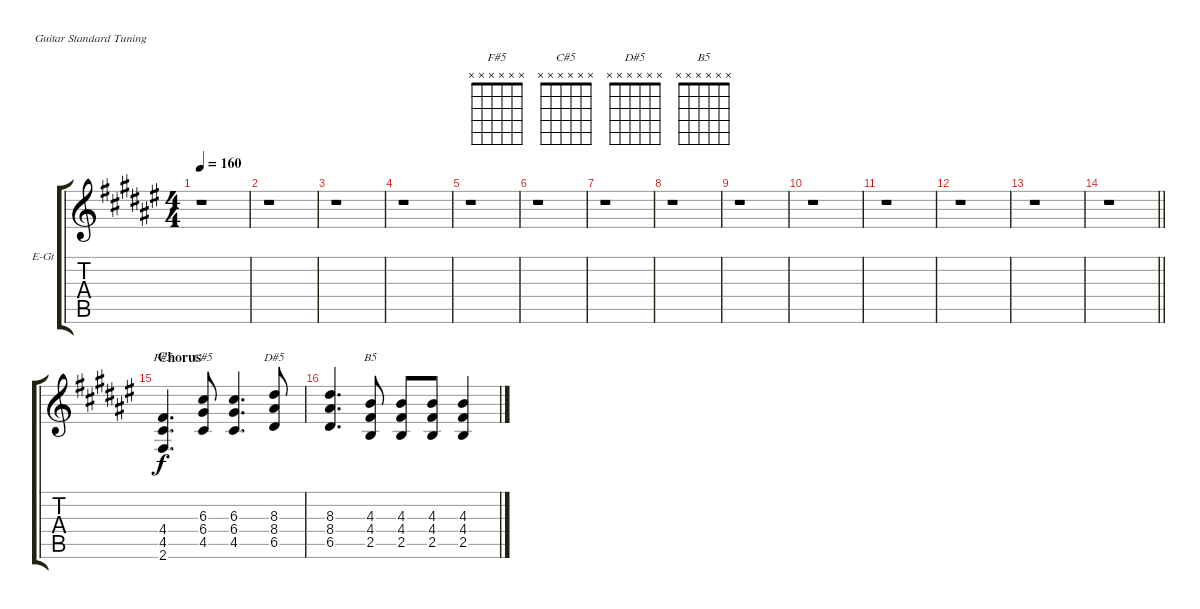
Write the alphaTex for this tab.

\bracketExtendMode groupsimilarinstruments
\firstSystemTrackNameOrientation horizontal
\otherSystemsTrackNameOrientation horizontal
\track ("Guitar 3" "E-Gt") {instrument distortionguitar}
\staff {score tabs}
\tuning (E4 B3 G3 D3 A2 E2)
\chord ("F#5" x x x x x x)
\chord ("C#5" x x x x x x)
\chord ("D#5" x x x x x x)
\chord ("B5" x x x x x x)
\ts (4 4)
\tempo 160
\clef g2
\ks d#minor
r.1{dy f} |
r.1 |
r.1 |
r.1 |
r.1 |
r.1 |
r.1 |
r.1 |
r.1 |
r.1 |
r.1 |
r.1 |
r.1 |
\barLineRight lightlight
r.1 |
\section ("" "Chorus")
(4.4 4.5 2.6).4{d ch "F#5"} (6.3 6.4 4.5).8{ch "C#5"} (6.3 6.4 4.5).4{d} (8.3 8.4 6.5).8{ch "D#5"} |
(8.3 8.4 6.5).4{d} (4.3 4.4 2.5).8{ch "B5"} (4.3 4.4 2.5).8 (4.3 4.4 2.5).8 (4.3 4.4 2.5).4
